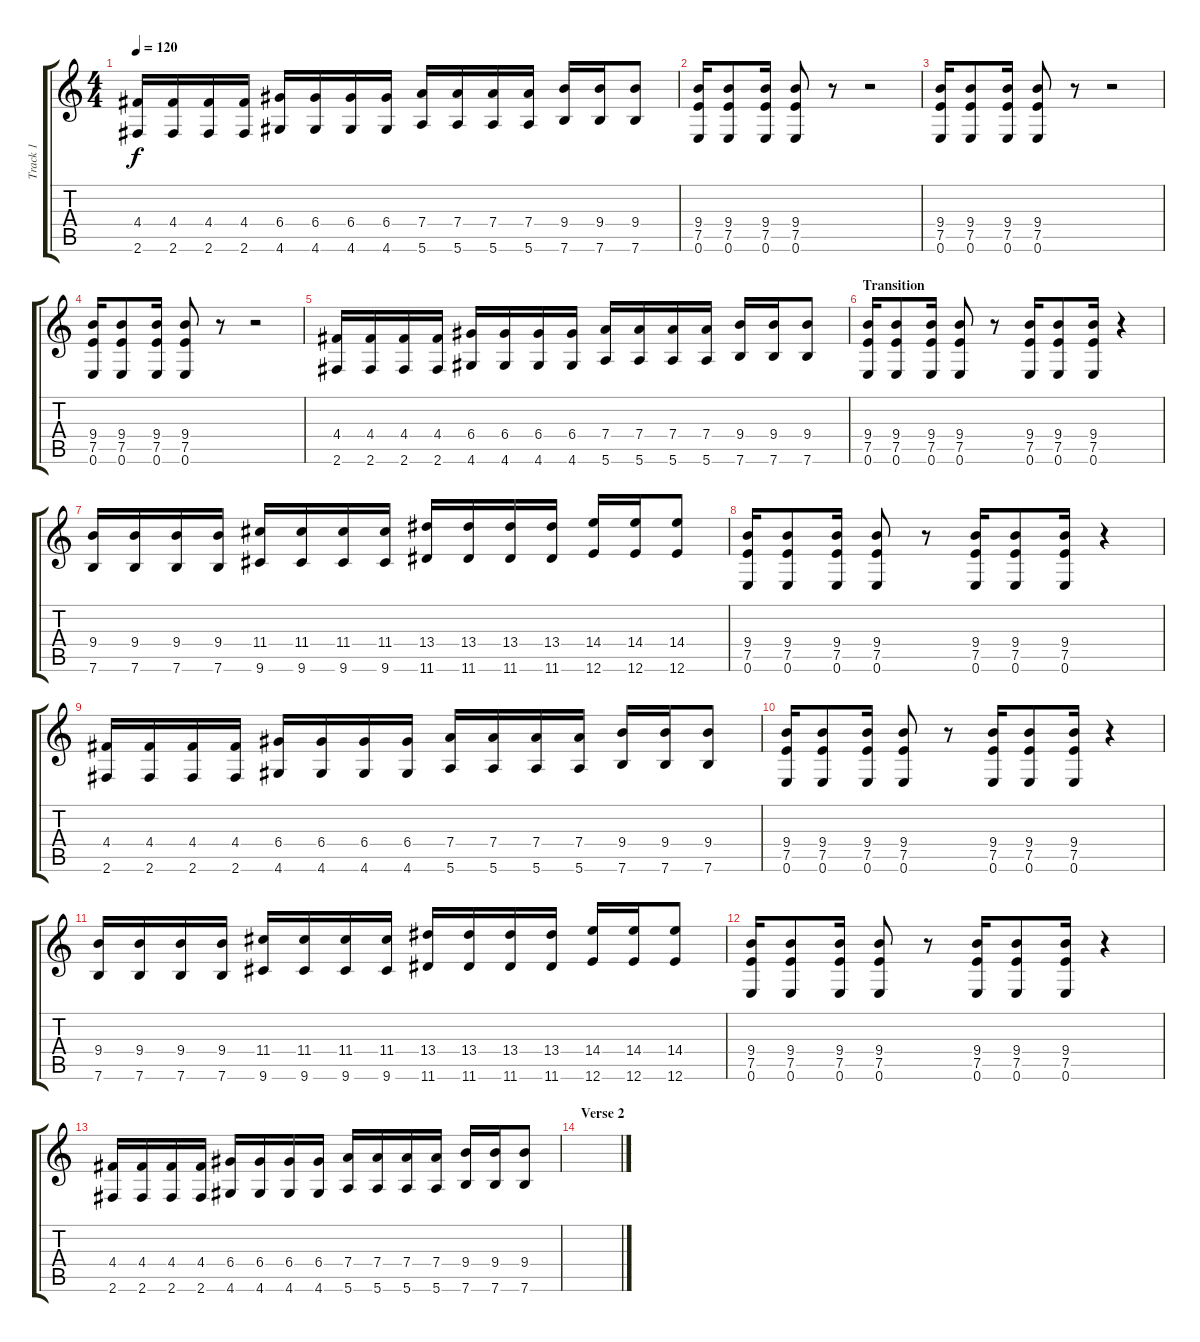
\track ("Track 1" "Track 1") {instrument distortionguitar}
\staff {score tabs}
\tuning (E4 B3 G3 D3 A2 E2) {hide}
\ts (4 4)
\tempo 120
\clef g2
\ks c
(4.4 2.6).16{dy f} (4.4 2.6).16 (4.4 2.6).16 (4.4 2.6).16 (6.4 4.6).16 (6.4 4.6).16 (6.4 4.6).16 (6.4 4.6).16 (7.4 5.6).16 (7.4 5.6).16 (7.4 5.6).16 (7.4 5.6).16 (9.4 7.6).16 (9.4 7.6).16 (9.4 7.6).8 |
(9.4 7.5 0.6).16 (9.4 7.5 0.6).8 (9.4 7.5 0.6).16 (9.4 7.5 0.6).8 r.8 r.2 |
(9.4 7.5 0.6).16 (9.4 7.5 0.6).8 (9.4 7.5 0.6).16 (9.4 7.5 0.6).8 r.8 r.2 |
(9.4 7.5 0.6).16 (9.4 7.5 0.6).8 (9.4 7.5 0.6).16 (9.4 7.5 0.6).8 r.8 r.2 |
(4.4 2.6).16 (4.4 2.6).16 (4.4 2.6).16 (4.4 2.6).16 (6.4 4.6).16 (6.4 4.6).16 (6.4 4.6).16 (6.4 4.6).16 (7.4 5.6).16 (7.4 5.6).16 (7.4 5.6).16 (7.4 5.6).16 (9.4 7.6).16 (9.4 7.6).16 (9.4 7.6).8 |
\section ("" "Transition")
(9.4 7.5 0.6).16 (9.4 7.5 0.6).8 (9.4 7.5 0.6).16 (9.4 7.5 0.6).8 r.8 (9.4 7.5 0.6).16 (9.4 7.5 0.6).8 (9.4 7.5 0.6).16 r.4 |
(9.4 7.6).16 (9.4 7.6).16 (9.4 7.6).16 (9.4 7.6).16 (11.4 9.6).16 (11.4 9.6).16 (11.4 9.6).16 (11.4 9.6).16 (13.4 11.6).16 (13.4 11.6).16 (13.4 11.6).16 (13.4 11.6).16 (14.4 12.6).16 (14.4 12.6).16 (14.4 12.6).8 |
(9.4 7.5 0.6).16 (9.4 7.5 0.6).8 (9.4 7.5 0.6).16 (9.4 7.5 0.6).8 r.8 (9.4 7.5 0.6).16 (9.4 7.5 0.6).8 (9.4 7.5 0.6).16 r.4 |
(4.4 2.6).16 (4.4 2.6).16 (4.4 2.6).16 (4.4 2.6).16 (6.4 4.6).16 (6.4 4.6).16 (6.4 4.6).16 (6.4 4.6).16 (7.4 5.6).16 (7.4 5.6).16 (7.4 5.6).16 (7.4 5.6).16 (9.4 7.6).16 (9.4 7.6).16 (9.4 7.6).8 |
(9.4 7.5 0.6).16 (9.4 7.5 0.6).8 (9.4 7.5 0.6).16 (9.4 7.5 0.6).8 r.8 (9.4 7.5 0.6).16 (9.4 7.5 0.6).8 (9.4 7.5 0.6).16 r.4 |
(9.4 7.6).16 (9.4 7.6).16 (9.4 7.6).16 (9.4 7.6).16 (11.4 9.6).16 (11.4 9.6).16 (11.4 9.6).16 (11.4 9.6).16 (13.4 11.6).16 (13.4 11.6).16 (13.4 11.6).16 (13.4 11.6).16 (14.4 12.6).16 (14.4 12.6).16 (14.4 12.6).8 |
(9.4 7.5 0.6).16 (9.4 7.5 0.6).8 (9.4 7.5 0.6).16 (9.4 7.5 0.6).8 r.8 (9.4 7.5 0.6).16 (9.4 7.5 0.6).8 (9.4 7.5 0.6).16 r.4 |
(4.4 2.6).16 (4.4 2.6).16 (4.4 2.6).16 (4.4 2.6).16 (6.4 4.6).16 (6.4 4.6).16 (6.4 4.6).16 (6.4 4.6).16 (7.4 5.6).16 (7.4 5.6).16 (7.4 5.6).16 (7.4 5.6).16 (9.4 7.6).16 (9.4 7.6).16 (9.4 7.6).8 |
\section ("" "Verse 2")
